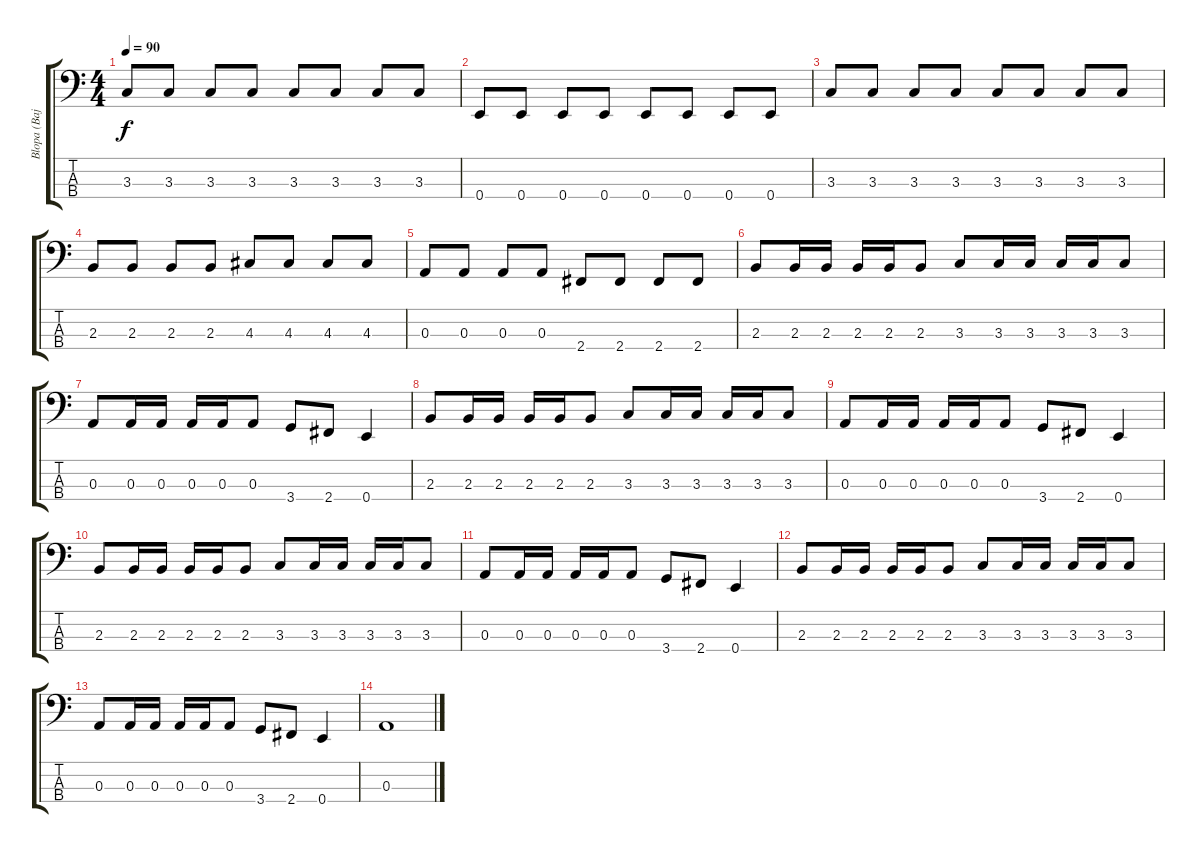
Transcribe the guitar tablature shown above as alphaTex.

\track ("Blopa (Bajo)" "Blopa (Baj") {instrument electricbassfinger}
\staff {score tabs}
\tuning (G2 D2 A1 E1) {hide}
\ts (4 4)
\tempo 90
\clef f4
\ks c
3.3.8{dy f} 3.3.8 3.3.8 3.3.8 3.3.8 3.3.8 3.3.8 3.3.8 |
0.4.8 0.4.8 0.4.8 0.4.8 0.4.8 0.4.8 0.4.8 0.4.8 |
3.3.8 3.3.8 3.3.8 3.3.8 3.3.8 3.3.8 3.3.8 3.3.8 |
2.3.8 2.3.8 2.3.8 2.3.8 4.3.8 4.3.8 4.3.8 4.3.8 |
0.3.8 0.3.8 0.3.8 0.3.8 2.4.8 2.4.8 2.4.8 2.4.8 |
2.3.8 2.3.16 2.3.16 2.3.16 2.3.16 2.3.8 3.3.8 3.3.16 3.3.16 3.3.16 3.3.16 3.3.8 |
0.3.8 0.3.16 0.3.16 0.3.16 0.3.16 0.3.8 3.4.8 2.4.8 0.4.4 |
2.3.8 2.3.16 2.3.16 2.3.16 2.3.16 2.3.8 3.3.8 3.3.16 3.3.16 3.3.16 3.3.16 3.3.8 |
0.3.8 0.3.16 0.3.16 0.3.16 0.3.16 0.3.8 3.4.8 2.4.8 0.4.4 |
2.3.8 2.3.16 2.3.16 2.3.16 2.3.16 2.3.8 3.3.8 3.3.16 3.3.16 3.3.16 3.3.16 3.3.8 |
0.3.8 0.3.16 0.3.16 0.3.16 0.3.16 0.3.8 3.4.8 2.4.8 0.4.4 |
2.3.8 2.3.16 2.3.16 2.3.16 2.3.16 2.3.8 3.3.8 3.3.16 3.3.16 3.3.16 3.3.16 3.3.8 |
0.3.8 0.3.16 0.3.16 0.3.16 0.3.16 0.3.8 3.4.8 2.4.8 0.4.4 |
0.3.1
